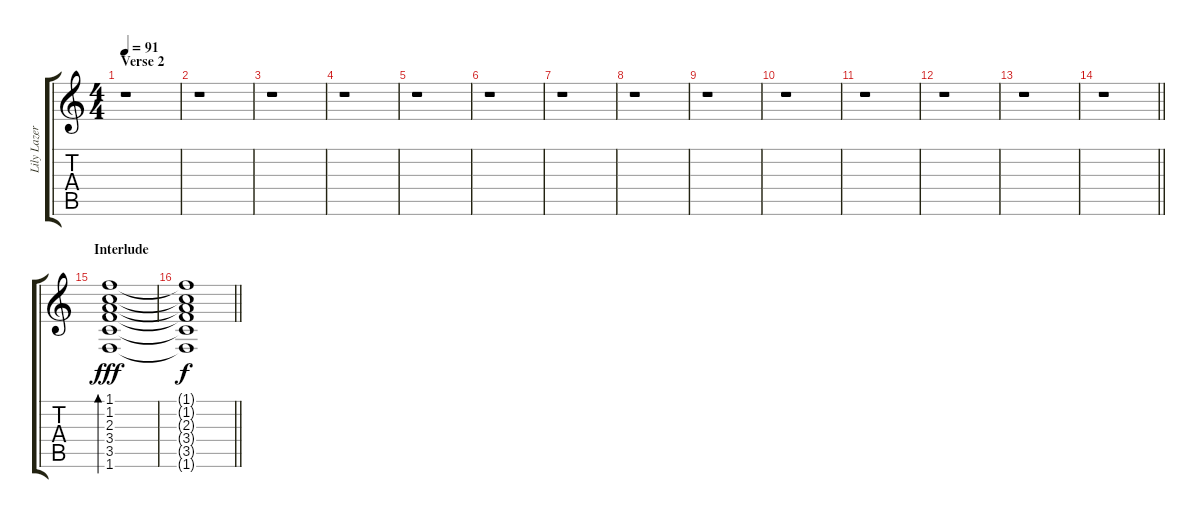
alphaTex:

\track ("Lily Lazer (Guitar)" "Lily Lazer") {instrument acousticguitarsteel}
\staff {score tabs}
\tuning (E4 B3 G3 D3 A2 E2) {hide}
\ts (4 4)
\section ("" "Verse 2")
\tempo 91
\clef g2
\ks c
r.1{dy f} |
r.1 |
r.1 |
r.1 |
r.1 |
r.1 |
r.1 |
r.1 |
r.1 |
r.1 |
r.1 |
r.1 |
r.1 |
\barLineRight lightlight
r.1 |
\section ("" "Interlude")
(1.1 1.2 2.3 3.4 3.5 1.6).1{bd 240 dy fff} |
\barLineRight lightlight
(1.1{t} 1.2{t} 2.3{t} 3.4{t} 3.5{t} 1.6{t}).1{dy f}
